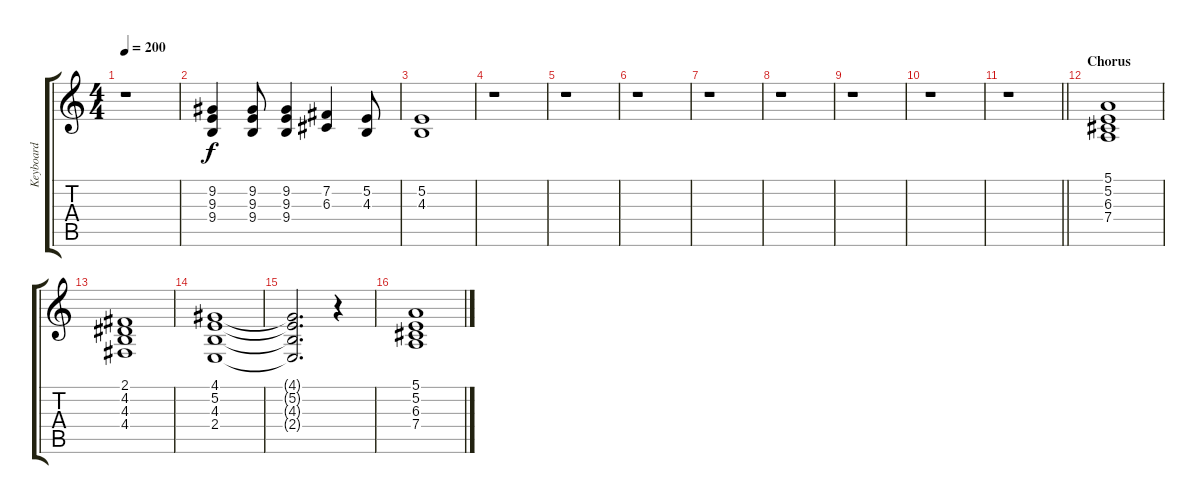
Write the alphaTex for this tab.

\track ("Keyboard" "Keyboard") {instrument choiraahs}
\staff {score tabs}
\tuning (E4 B3 G3 D3 A2 E2) {hide}
\ts (4 4)
\tempo 200
\clef g2
\ks c
r.1{dy f} |
(9.2 9.3 9.4).4 (9.2 9.3 9.4).8 (9.2 9.3 9.4).4 (7.2 6.3).4 (5.2 4.3).8 |
(5.2 4.3).1 |
r.1 |
r.1 |
r.1 |
r.1 |
r.1 |
r.1 |
r.1 |
\barLineRight lightlight
r.1 |
\section ("" "Chorus")
(5.1 5.2 6.3 7.4).1 |
(2.1 4.2 4.3 4.4).1 |
(4.1 5.2 4.3 2.4).1 |
(4.1{t} 5.2{t} 4.3{t} 2.4{t}).2{d} r.4 |
(5.1 5.2 6.3 7.4).1
